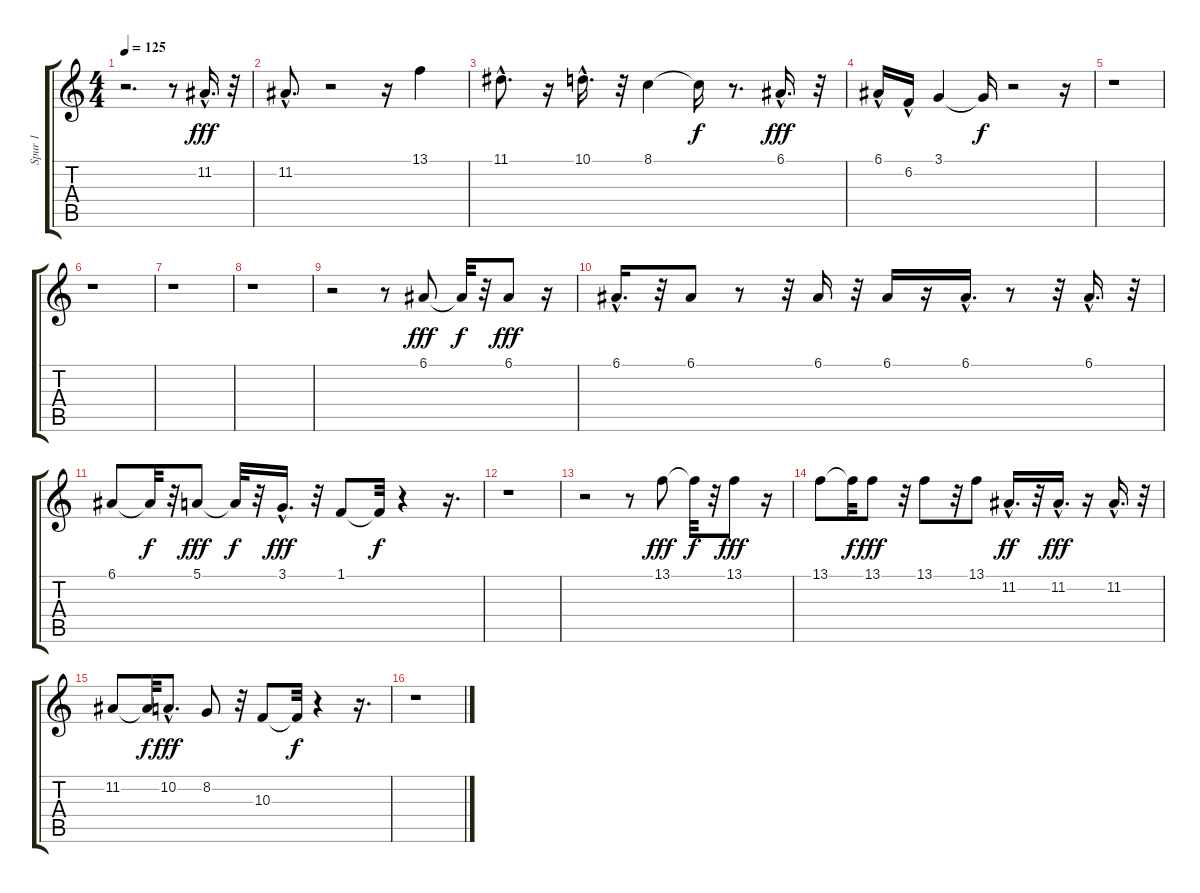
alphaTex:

\track ("Spur 1" "Spur 1") {instrument clarinet}
\staff {score tabs}
\tuning (E4 B3 G3 D3 A2 E2) {hide}
\ts (4 4)
\tempo 125
\clef g2
\ks c
r.2{d dy f} r.8 11.2{hac}.16{d dy fff} r.32 |
11.2{hac}.8{d} r.2 r.16 13.1.4 |
11.1{hac}.8{d} r.16 10.1{hac}.16{d} r.32 8.1.4 8.1{t}.16{dy f} r.8{d} 6.1{hac}.16{d dy fff} r.32 |
6.1{hac}.16 6.2{hac}.16 3.1.4 3.1{t}.16{dy f} r.2 r.16 |
r.1 |
r.1 |
r.1 |
r.1 |
r.2 r.8 6.1.8{dy fff} 6.1{t}.32{dy f} r.32 6.1.8{dy fff} r.16 |
6.1{hac}.16{d} r.32 6.1.8 r.8 r.32 6.1.16 r.32 6.1.16 r.16 6.1{hac}.16{d} r.8 r.32 6.1{hac}.16{d} r.32 |
6.1.8 6.1{t}.32{dy f} r.32 5.1.8{dy fff} 5.1{t}.32{dy f} r.32 3.1{hac}.16{d dy fff} r.32 1.1.8 1.1{t}.32{dy f} r.4 r.16{d} |
r.1 |
r.2 r.8 13.1.8{dy fff} 13.1{t}.32{dy f} r.32 13.1.8{dy fff} r.16 |
13.1.8 13.1{t}.32{dy f} 13.1.8{dy fff} r.32 13.1.8 r.32 13.1.8 11.2{hac}.16{d dy ff} r.32 11.2{hac}.16{d dy fff} r.16 11.2{hac}.16{d} r.32 |
11.2.8 11.2{t}.32{dy f} 10.2{hac}.8{d dy fff} 8.2.8 r.32 10.3.8 10.3{t}.32{dy f} r.4 r.16{d} |
r.1
